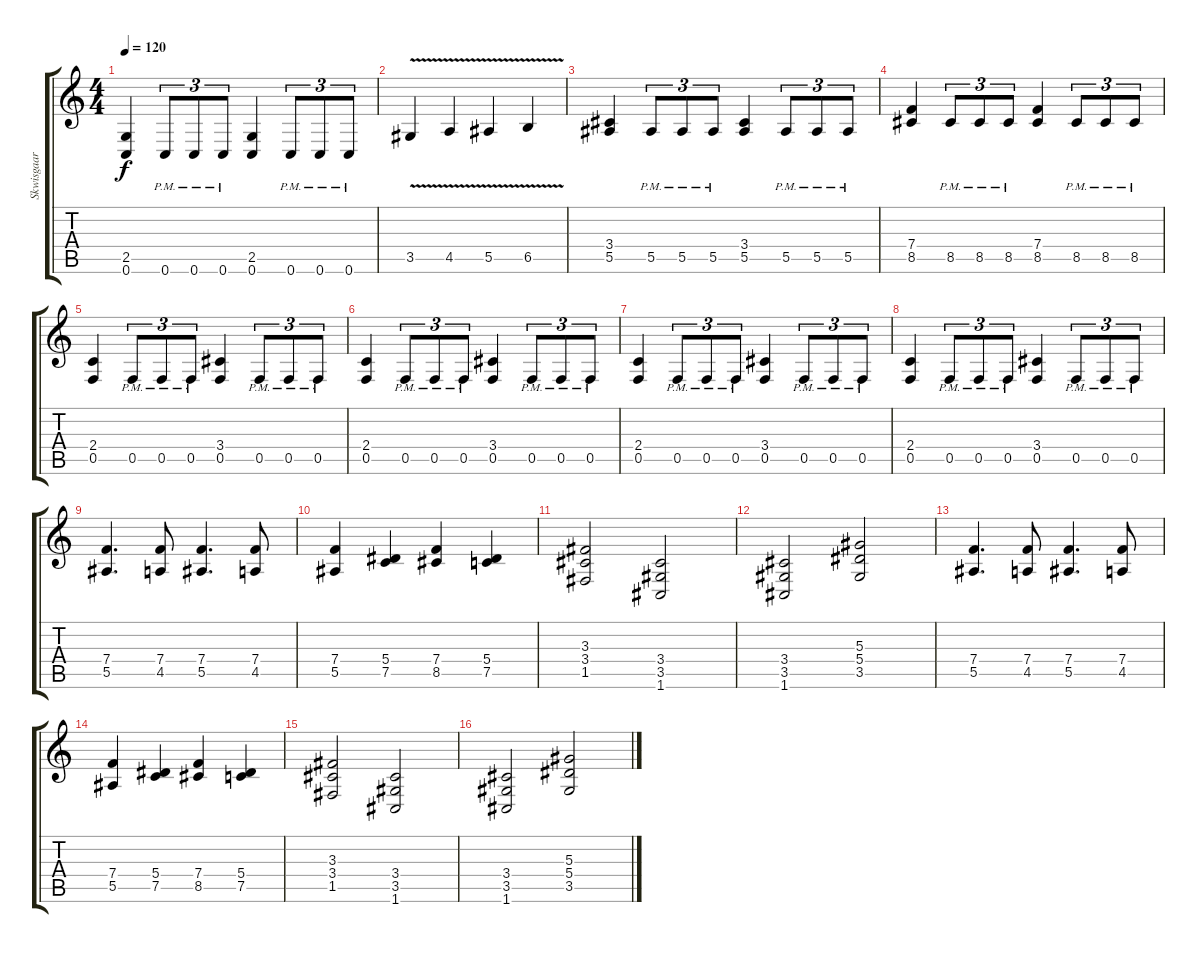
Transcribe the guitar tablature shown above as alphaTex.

\track ("Skwisgaar " "Skwisgaar ") {instrument distortionguitar}
\staff {score tabs}
\tuning (C4 G3 Eb3 Bb2 F2 C2) {hide}
\ts (4 4)
\tempo 120
\clef g2
\ks c
(2.5 0.6).4{dy f} 0.6{pm}.8{tu (3 2)} 0.6{pm}.8{tu (3 2)} 0.6{pm}.8{tu (3 2)} (2.5 0.6).4 0.6{pm}.8{tu (3 2)} 0.6{pm}.8{tu (3 2)} 0.6{pm}.8{tu (3 2)} |
3.5{v}.4 4.5{v}.4 5.5{v}.4 6.5{v}.4 |
(3.4 5.5).4 5.5{pm}.8{tu (3 2)} 5.5{pm}.8{tu (3 2)} 5.5{pm}.8{tu (3 2)} (3.4 5.5).4 5.5{pm}.8{tu (3 2)} 5.5{pm}.8{tu (3 2)} 5.5{pm}.8{tu (3 2)} |
(7.4 8.5).4 8.5{pm}.8{tu (3 2)} 8.5{pm}.8{tu (3 2)} 8.5{pm}.8{tu (3 2)} (7.4 8.5).4 8.5{pm}.8{tu (3 2)} 8.5{pm}.8{tu (3 2)} 8.5{pm}.8{tu (3 2)} |
(2.4 0.5).4 0.5{pm}.8{tu (3 2)} 0.5{pm}.8{tu (3 2)} 0.5{pm}.8{tu (3 2)} (3.4 0.5).4 0.5{pm}.8{tu (3 2)} 0.5{pm}.8{tu (3 2)} 0.5{pm}.8{tu (3 2)} |
(2.4 0.5).4 0.5{pm}.8{tu (3 2)} 0.5{pm}.8{tu (3 2)} 0.5{pm}.8{tu (3 2)} (3.4 0.5).4 0.5{pm}.8{tu (3 2)} 0.5{pm}.8{tu (3 2)} 0.5{pm}.8{tu (3 2)} |
(2.4 0.5).4 0.5{pm}.8{tu (3 2)} 0.5{pm}.8{tu (3 2)} 0.5{pm}.8{tu (3 2)} (3.4 0.5).4 0.5{pm}.8{tu (3 2)} 0.5{pm}.8{tu (3 2)} 0.5{pm}.8{tu (3 2)} |
(2.4 0.5).4 0.5{pm}.8{tu (3 2)} 0.5{pm}.8{tu (3 2)} 0.5{pm}.8{tu (3 2)} (3.4 0.5).4 0.5{pm}.8{tu (3 2)} 0.5{pm}.8{tu (3 2)} 0.5{pm}.8{tu (3 2)} |
(7.4 5.5).4{d} (7.4 4.5).8 (7.4 5.5).4{d} (7.4 4.5).8 |
(7.4 5.5).4 (5.4 7.5).4 (7.4 8.5).4 (5.4 7.5).4 |
(3.3 3.4 1.5).2 (3.4 3.5 1.6).2 |
(3.4 3.5 1.6).2 (5.3 5.4 3.5).2 |
(7.4 5.5).4{d} (7.4 4.5).8 (7.4 5.5).4{d} (7.4 4.5).8 |
(7.4 5.5).4 (5.4 7.5).4 (7.4 8.5).4 (5.4 7.5).4 |
(3.3 3.4 1.5).2 (3.4 3.5 1.6).2 |
(3.4 3.5 1.6).2 (5.3 5.4 3.5).2
